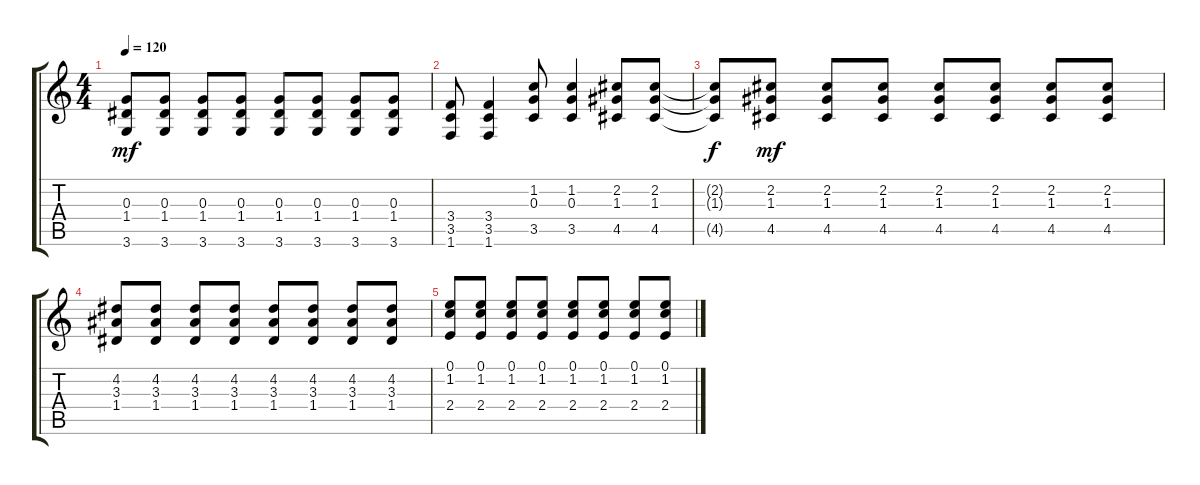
\track "" {instrument distortionguitar}
\staff {score tabs}
\tuning (E4 B3 G3 D3 A2 E2) {hide}
\ts (4 4)
\tempo 120
\clef g2
\ks c
(0.3 1.4 3.6).8{dy mf} (0.3 1.4 3.6).8 (0.3 1.4 3.6).8 (0.3 1.4 3.6).8 (0.3 1.4 3.6).8 (0.3 1.4 3.6).8 (0.3 1.4 3.6).8 (0.3 1.4 3.6).8 |
(3.4 3.5 1.6).8 (3.4 3.5 1.6).4 (1.2 0.3 3.5).8 (1.2 0.3 3.5).4 (2.2 1.3 4.5).8 (2.2 1.3 4.5).8 |
(2.2{t} 1.3{t} 4.5{t}).8{dy f} (2.2 1.3 4.5).8{dy mf} (2.2 1.3 4.5).8 (2.2 1.3 4.5).8 (2.2 1.3 4.5).8 (2.2 1.3 4.5).8 (2.2 1.3 4.5).8 (2.2 1.3 4.5).8 |
(4.2 3.3 1.4).8 (4.2 3.3 1.4).8 (4.2 3.3 1.4).8 (4.2 3.3 1.4).8 (4.2 3.3 1.4).8 (4.2 3.3 1.4).8 (4.2 3.3 1.4).8 (4.2 3.3 1.4).8 |
(0.1 1.2 2.4).8 (0.1 1.2 2.4).8 (0.1 1.2 2.4).8 (0.1 1.2 2.4).8 (0.1 1.2 2.4).8 (0.1 1.2 2.4).8 (0.1 1.2 2.4).8 (0.1 1.2 2.4).8
